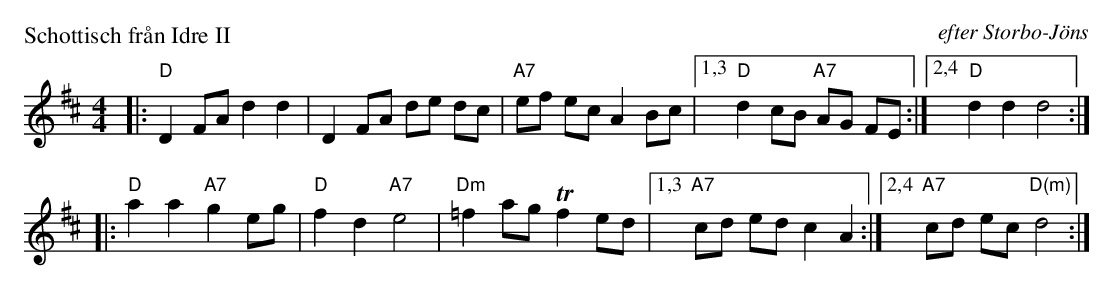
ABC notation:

X:1
P: Schottisch fr\aan Idre II
O: efter Storbo-J\"ons
M: 4/4
L: 1/8
K: D
|: "D"D2 FA d2 d2 | D2 FA de dc | "A7"ef ec A2 Bc |1,3 "D"d2 cB "A7"AG FE :|2,4 "D"d2 d2 d4 :|
|: "D"a2 a2 "A7"g2 eg | "D"f2 d2 "A7"e4 | "Dm"=f2 ag Tf2 ed |1,3 "A7"cd ed c2 A2 :|2,4 "A7"cd ec "D(m)"d4 :|
